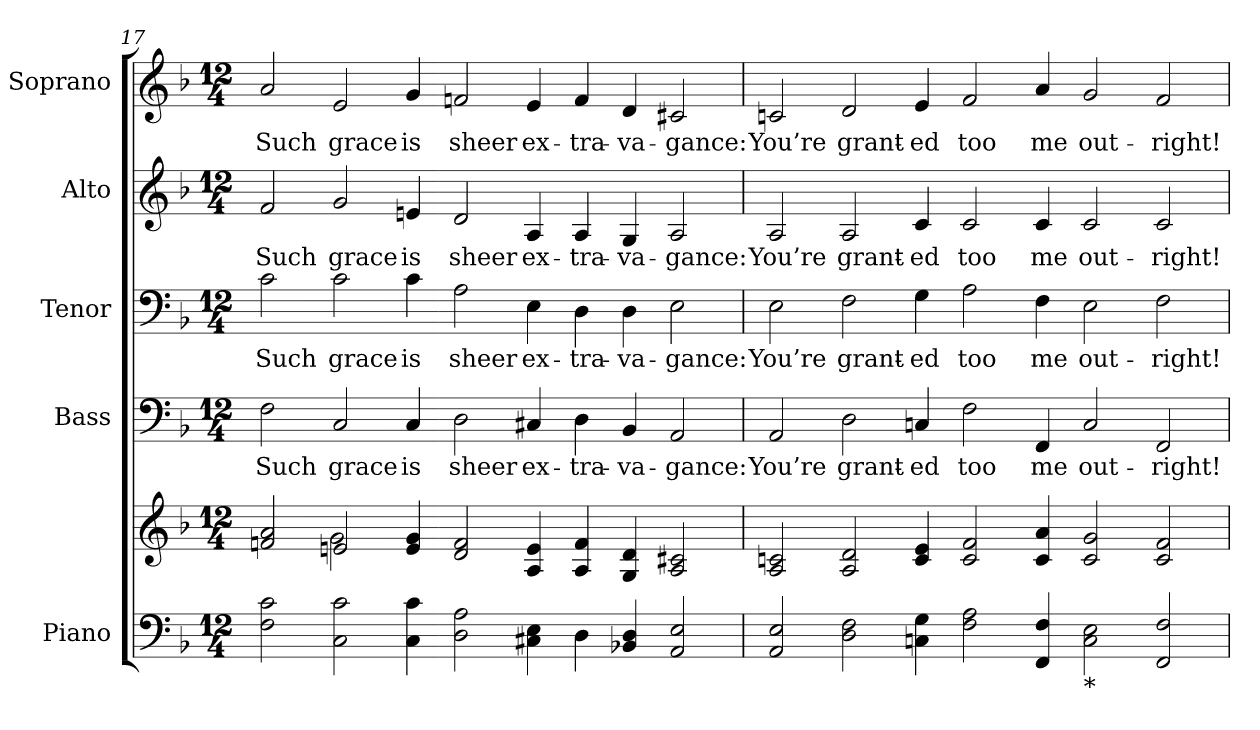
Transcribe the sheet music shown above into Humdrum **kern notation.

**kern	**kern	**kern	**text	**kern	**text	**kern	**text	**kern	**text
*part5	*part5	*part4	*part4	*part3	*part3	*part2	*part2	*part1	*part1
*staff6	*staff5	*staff4	*staff4	*staff3	*staff3	*staff2	*staff2	*staff1	*staff1
*I"Piano	*	*I"Bass	*	*I"Tenor	*	*I"Alto	*	*I"Soprano	*
*I'Pno.	*	*I'B.	*	*I'T.	*	*I'A.	*	*I'S.	*
!!LO:PB:g=z
*clefF4	*clefG2	*clefF4	*	*clefF4	*	*clefG2	*	*clefG2	*
*k[b-]	*k[b-]	*k[b-]	*	*k[b-]	*	*k[b-]	*	*k[b-]	*
*d:	*d:	*d:	*	*d:	*	*d:	*	*d:	*
*M12/4	*M12/4	*M12/4	*	*M12/4	*	*M12/4	*	*M12/4	*
=17	=17	=17	=17	=17	=17	=17	=17	=17	=17
*	*^	*	*	*	*	*	*	*	*
!	!	!	!	!LO:LY:b:color=#000000	!	!	!	!	!	!
!	!	!	!	!	!	!LO:LY:b:color=#000000	!	!	!	!
!	!	!	!	!	!	!	!	!LO:LY:b:color=#000000	!	!
!	!	!	!	!	!	!	!	!	!	!LO:LY:b:color=#000000
2Fi\ 2ci	2fni/ 2ai	2ryy	2Fi\	Such	2ci\	Such	2fi/	Such	2ai/	Such
!	!	!	!	!LO:LY:b:color=#000000	!	!	!	!	!	!
!	!	!	!	!	!	!LO:LY:b:color=#000000	!	!	!	!
!	!	!	!	!	!	!	!	!LO:LY:b:color=#000000	!	!
!	!	!	!	!	!	!	!	!	!	!LO:LY:b:color=#000000
2Ci\ 2ci	2eni/	2gi\	2Ci/	grace	2ci\	grace	2gi/	grace	2ei/	grace
!	!	!	!	!LO:LY:b:color=#000000	!	!	!	!	!	!
!	!	!	!	!	!	!LO:LY:b:color=#000000	!	!	!	!
!	!	!	!	!	!	!	!	!LO:LY:b:color=#000000	!	!
!	!	!	!	!	!	!	!	!	!	!LO:LY:b:color=#000000
4Ci\ 4ci	4ei/ 4gi	1ryy	4Ci/	is	4ci\	is	4eni/	is	4gi/	is
!	!	!	!	!LO:LY:b:color=#000000	!	!	!	!	!	!
!	!	!	!	!	!	!LO:LY:b:color=#000000	!	!	!	!
!	!	!	!	!	!	!	!	!LO:LY:b:color=#000000	!	!
!	!	!	!	!	!	!	!	!	!	!LO:LY:b:color=#000000
2Di\ 2Ai	2di/ 2fi	.	2Di\	sheer	2Ai\	sheer	2di/	sheer	2fni/	sheer
!	!	!	!	!LO:LY:b:color=#000000	!	!	!	!	!	!
!	!	!	!	!	!	!LO:LY:b:color=#000000	!	!	!	!
!	!	!	!	!	!	!	!	!LO:LY:b:color=#000000	!	!
!	!	!	!	!	!	!	!	!	!	!LO:LY:b:color=#000000
4C#Xi\ 4Ei	4Ai/ 4ei	.	4C#Xi/	ex-	4Ei\	ex-	4Ai/	ex-	4ei/	ex-
!	!	!	!	!LO:LY:b:color=#000000	!	!	!	!	!	!
!	!	!	!	!	!	!LO:LY:b:color=#000000	!	!	!	!
!	!	!	!	!	!	!	!	!LO:LY:b:color=#000000	!	!
!	!	!	!	!	!	!	!	!	!	!LO:LY:b:color=#000000
4Di\	4Ai/ 4fi	1ryy	4Di\	-tra-	4Di\	-tra-	4Ai/	-tra-	4fi/	-tra-
!	!	!	!	!LO:LY:b:color=#000000	!	!	!	!	!	!
!	!	!	!	!	!	!LO:LY:b:color=#000000	!	!	!	!
!	!	!	!	!	!	!	!	!LO:LY:b:color=#000000	!	!
!	!	!	!	!	!	!	!	!	!	!LO:LY:b:color=#000000
4BB-Xi/ 4Di	4Gi/ 4di	.	4BB-i/	-va-	4Di\	-va-	4Gi/	-va-	4di/	-va-
!	!	!	!	!LO:LY:b:color=#000000	!	!	!	!	!	!
!	!	!	!	!	!	!LO:LY:b:color=#000000	!	!	!	!
!	!	!	!	!	!	!	!	!LO:LY:b:color=#000000	!	!
!	!	!	!	!	!	!	!	!	!	!LO:LY:b:color=#000000
2AAi/ 2Ei	2Ai/ 2c#Xi	.	2AAi/	-gance:	2Ei\	-gance:	2Ai/	-gance:	2c#Xi/	-gance:
*	*v	*v	*	*	*	*	*	*	*	*
!!LO:PB:g=z
=18	=18	=18	=18	=18	=18	=18	=18	=18	=18
!	!	!	!LO:LY:b:color=#000000	!	!	!	!	!	!
!	!	!	!	!	!LO:LY:b:color=#000000	!	!	!	!
!	!	!	!	!	!	!	!LO:LY:b:color=#000000	!	!
!	!	!	!	!	!	!	!	!	!LO:LY:b:color=#000000
2AAi/ 2Ei	2Ai/ 2cni	2AAi/	You’re	2Ei\	You’re	2Ai/	You’re	2cni/	You’re
!	!	!	!LO:LY:b:color=#000000	!	!	!	!	!	!
!	!	!	!	!	!LO:LY:b:color=#000000	!	!	!	!
!	!	!	!	!	!	!	!LO:LY:b:color=#000000	!	!
!	!	!	!	!	!	!	!	!	!LO:LY:b:color=#000000
2Di\ 2Fi	2Ai/ 2di	2Di\	grant-	2Fi\	grant-	2Ai/	grant-	2di/	grant-
!	!	!	!LO:LY:b:color=#000000	!	!	!	!	!	!
!	!	!	!	!	!LO:LY:b:color=#000000	!	!	!	!
!	!	!	!	!	!	!	!LO:LY:b:color=#000000	!	!
!	!	!	!	!	!	!	!	!	!LO:LY:b:color=#000000
4Cni\ 4Gi	4ci/ 4ei	4Cni/	-ed	4Gi\	-ed	4ci/	-ed	4ei/	-ed
!	!	!	!LO:LY:b:color=#000000	!	!	!	!	!	!
!	!	!	!	!	!LO:LY:b:color=#000000	!	!	!	!
!	!	!	!	!	!	!	!LO:LY:b:color=#000000	!	!
!	!	!	!	!	!	!	!	!	!LO:LY:b:color=#000000
2Fi\ 2Ai	2ci/ 2fi	2Fi\	too	2Ai\	too	2ci/	too	2fi/	too
!	!	!	!LO:LY:b:color=#000000	!	!	!	!	!	!
!	!	!	!	!	!LO:LY:b:color=#000000	!	!	!	!
!	!	!	!	!	!	!	!LO:LY:b:color=#000000	!	!
!	!	!	!	!	!	!	!	!	!LO:LY:b:color=#000000
4FFi/ 4Fi	4ci/ 4ai	4FFi/	me	4Fi\	me	4ci/	me	4ai/	me
!	!	!	!LO:LY:b:color=#000000	!	!	!	!	!	!
!	!	!	!	!	!LO:LY:b:color=#000000	!	!	!	!
!	!	!	!	!	!	!	!LO:LY:b:color=#000000	!	!
!LO:TX:b:t=*	!	!	!	!	!	!	!	!	!
!	!	!	!	!	!	!	!	!	!LO:LY:b:color=#000000
2Ci\ 2Ei	2ci/ 2gi	2Ci/	out-	2Ei\	out-	2ci/	out-	2gi/	out-
!	!	!	!LO:LY:b:color=#000000	!	!	!	!	!	!
!	!	!	!	!	!LO:LY:b:color=#000000	!	!	!	!
!	!	!	!	!	!	!	!LO:LY:b:color=#000000	!	!
!	!	!	!	!	!	!	!	!	!LO:LY:b:color=#000000
2FFi/ 2Fi	2ci/ 2fi	2FFi/	-right!	2Fi\	-right!	2ci/	-right!	2fi/	-right!
=	=	=	=	=	=	=	=	=	=
*-	*-	*-	*-	*-	*-	*-	*-	*-	*-
